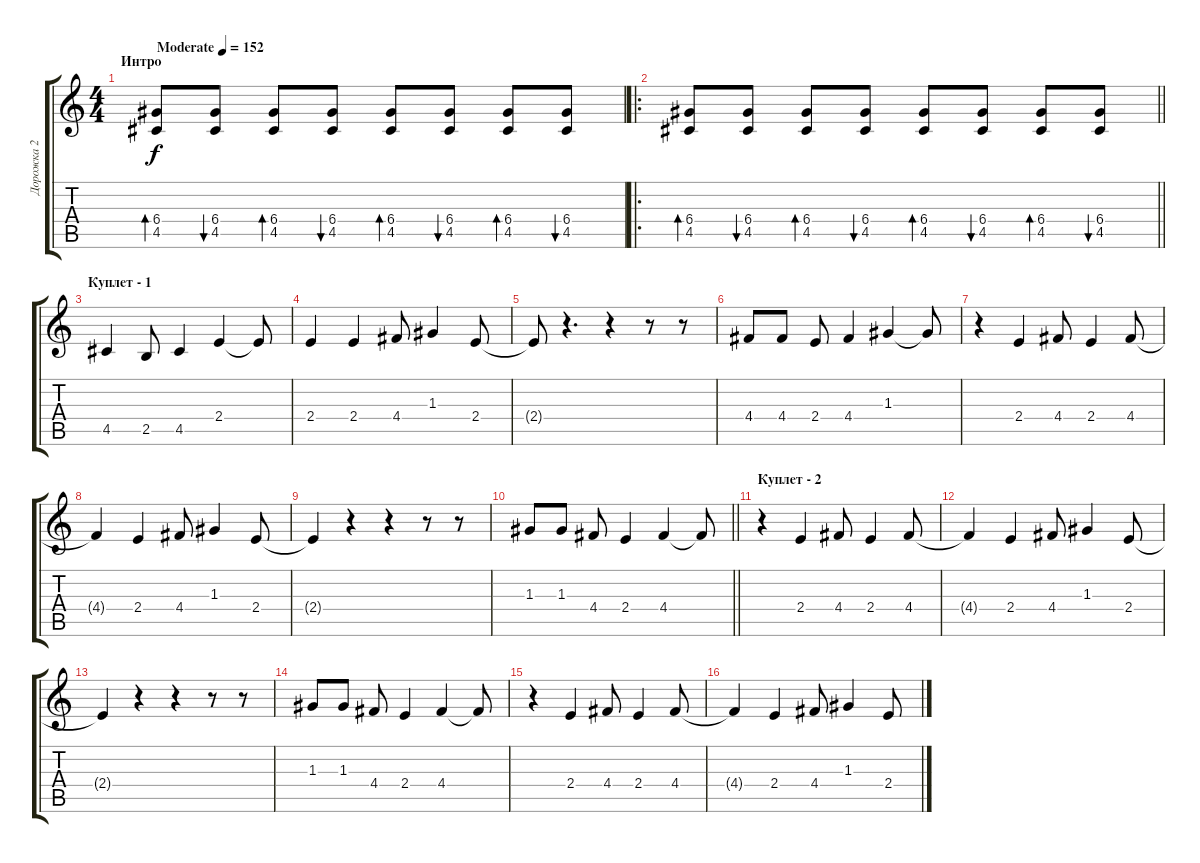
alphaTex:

\track ("Дорожка 2" "Дорожка 2") {instrument overdrivenguitar}
\staff {score tabs}
\tuning (E4 B3 G3 D3 A2 E2) {hide}
\ts (4 4)
\section ("" "Интро")
\tempo (152 "Moderate")
\clef g2
\ks c
(6.4 4.5).8{bd 60 dy f instrument overdrivenguitar} (6.4 4.5).8{bu 60} (6.4 4.5).8{bd 60} (6.4 4.5).8{bu 60} (6.4 4.5).8{bd 60} (6.4 4.5).8{bu 60} (6.4 4.5).8{bd 60} (6.4 4.5).8{bu 60} |
\ro
\barLineRight lightlight
(6.4 4.5).8{bd 60} (6.4 4.5).8{bu 60} (6.4 4.5).8{bd 60} (6.4 4.5).8{bu 60} (6.4 4.5).8{bd 60} (6.4 4.5).8{bu 60} (6.4 4.5).8{bd 60} (6.4 4.5).8{bu 60} |
\section ("" "Куплет - 1")
4.5.4 2.5.8 4.5.4 2.4.4 2.4{t}.8 |
2.4.4 2.4.4 4.4.8 1.3.4 2.4.8 |
2.4{t}.8 r.4{d} r.4 r.8 r.8 |
4.4.8 4.4.8 2.4.8 4.4.4 1.3.4 1.3{t}.8 |
r.4 2.4.4 4.4.8 2.4.4 4.4.8 |
4.4{t}.4 2.4.4 4.4.8 1.3.4 2.4.8 |
2.4{t}.4 r.4 r.4 r.8 r.8 |
\barLineRight lightlight
1.3.8 1.3.8 4.4.8 2.4.4 4.4.4 4.4{t}.8 |
\section ("" "Куплет - 2")
r.4 2.4.4 4.4.8 2.4.4 4.4.8 |
4.4{t}.4 2.4.4 4.4.8 1.3.4 2.4.8 |
2.4{t}.4 r.4 r.4 r.8 r.8 |
1.3.8 1.3.8 4.4.8 2.4.4 4.4.4 4.4{t}.8 |
r.4 2.4.4 4.4.8 2.4.4 4.4.8 |
4.4{t}.4 2.4.4 4.4.8 1.3.4 2.4.8
